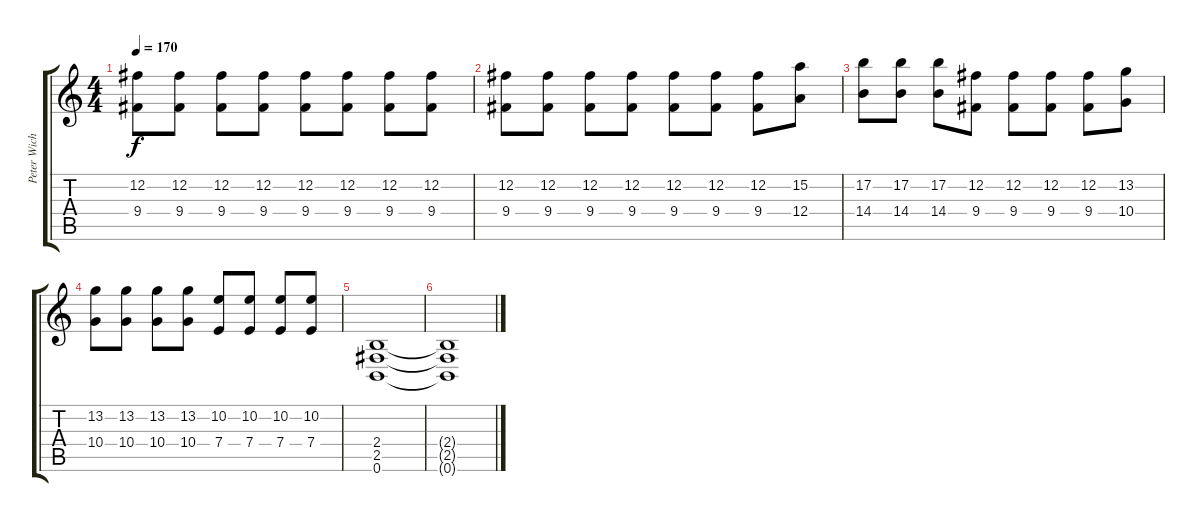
\track ("Peter Wichers" "Peter Wich") {instrument distortionguitar}
\staff {score tabs}
\tuning (B3 Gb3 D3 A2 E2 B1) {hide}
\ts (4 4)
\tempo 170
\clef g2
\ks c
(12.2 9.4).8{dy f} (12.2 9.4).8 (12.2 9.4).8 (12.2 9.4).8 (12.2 9.4).8 (12.2 9.4).8 (12.2 9.4).8 (12.2 9.4).8 |
(12.2 9.4).8 (12.2 9.4).8 (12.2 9.4).8 (12.2 9.4).8 (12.2 9.4).8 (12.2 9.4).8 (12.2 9.4).8 (15.2 12.4).8 |
(17.2 14.4).8 (17.2 14.4).8 (17.2 14.4).8 (12.2 9.4).8 (12.2 9.4).8 (12.2 9.4).8 (12.2 9.4).8 (13.2 10.4).8 |
(13.2 10.4).8 (13.2 10.4).8 (13.2 10.4).8 (13.2 10.4).8 (10.2 7.4).8 (10.2 7.4).8 (10.2 7.4).8 (10.2 7.4).8 |
(2.4 2.5 0.6).1 |
(2.4{t} 2.5{t} 0.6{t}).1
